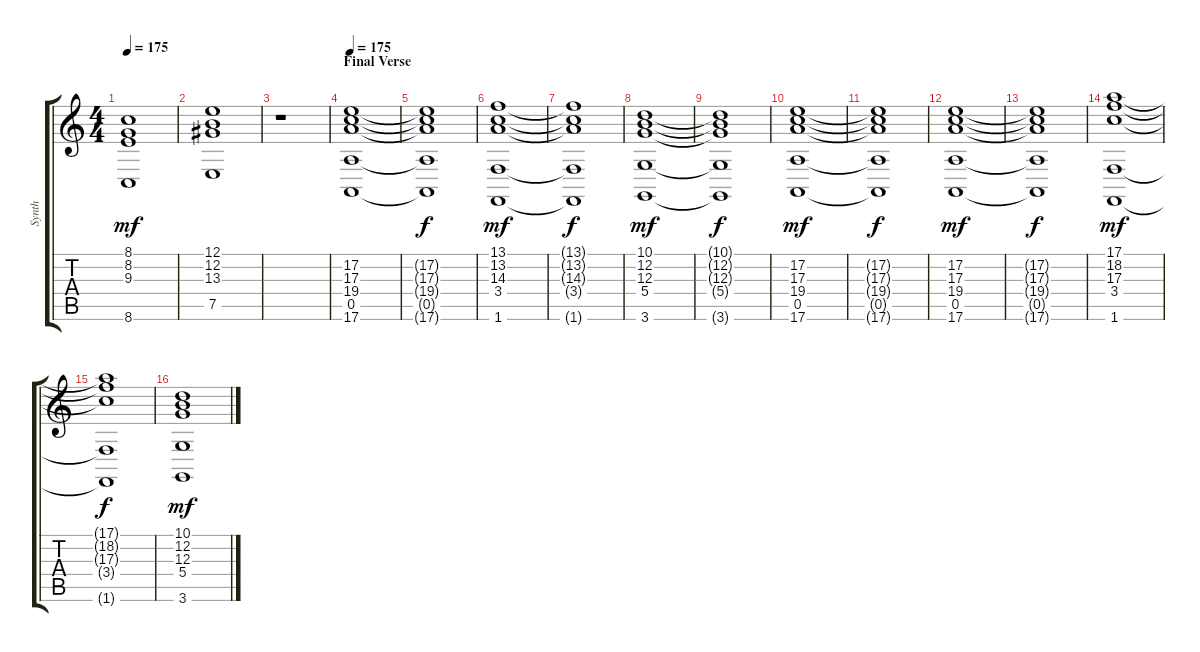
\track ("Synth" "Synth") {instrument synthstrings1}
\staff {score tabs}
\tuning (E4 B3 G3 D3 A2 E2) {hide}
\ts (4 4)
\tempo 175
\clef g2
\ks c
(8.1 8.2 9.3 8.6).1{dy mf} |
(12.1 12.2 13.3 7.5).1 |
r.1 |
\section ("" "Final Verse")
\tempo 175
(17.2 17.3 19.4 0.5 17.6).1 |
(17.2{t} 17.3{t} 19.4{t} 0.5{t} 17.6{t}).1{dy f} |
(13.1 13.2 14.3 3.4 1.6).1{dy mf} |
(13.1{t} 13.2{t} 14.3{t} 3.4{t} 1.6{t}).1{dy f} |
(10.1 12.2 12.3 5.4 3.6).1{dy mf} |
(10.1{t} 12.2{t} 12.3{t} 5.4{t} 3.6{t}).1{dy f} |
(17.2 17.3 19.4 0.5 17.6).1{dy mf} |
(17.2{t} 17.3{t} 19.4{t} 0.5{t} 17.6{t}).1{dy f} |
(17.2 17.3 19.4 0.5 17.6).1{dy mf} |
(17.2{t} 17.3{t} 19.4{t} 0.5{t} 17.6{t}).1{dy f} |
(17.1 18.2 17.3 3.4 1.6).1{dy mf} |
(17.1{t} 18.2{t} 17.3{t} 3.4{t} 1.6{t}).1{dy f} |
(10.1 12.2 12.3 5.4 3.6).1{dy mf}
